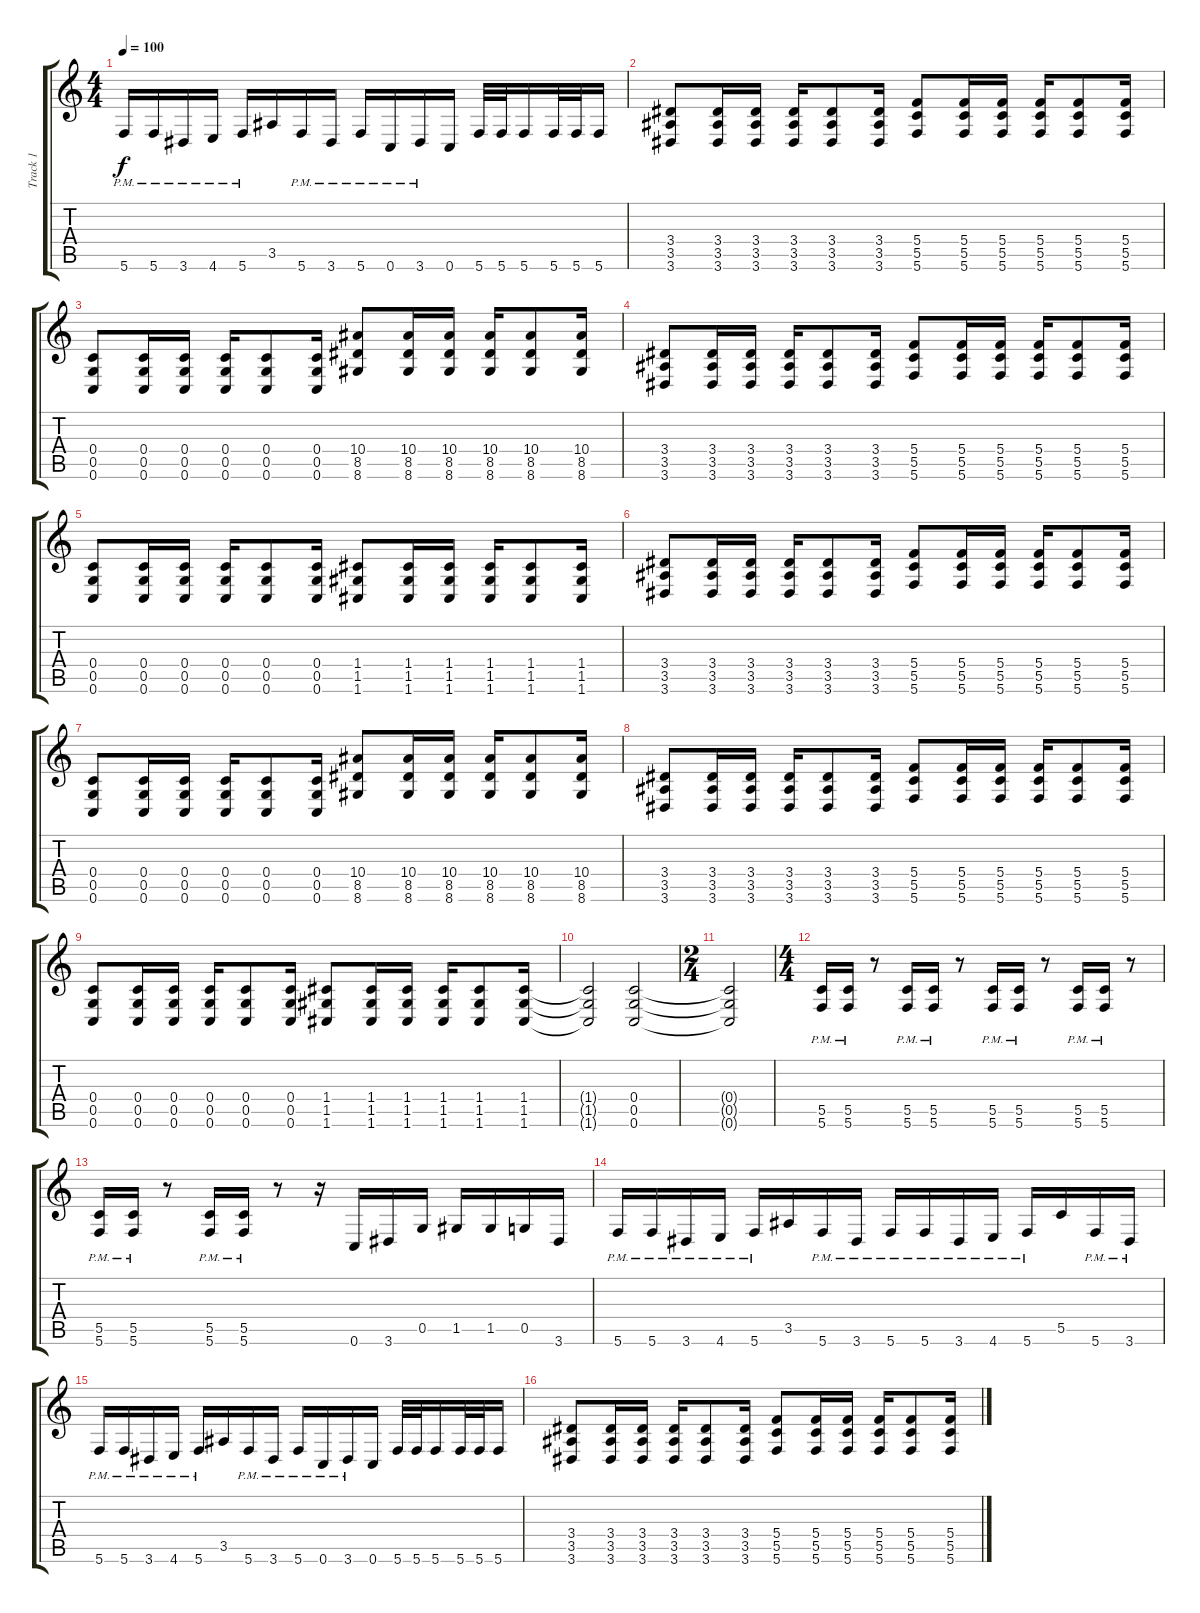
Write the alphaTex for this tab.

\track ("Track 1" "Track 1") {instrument distortionguitar}
\staff {score tabs}
\tuning (D4 A3 F3 C3 G2 C2) {hide}
\ts (4 4)
\tempo 100
\clef g2
\ks c
5.6{pm}.16{dy f} 5.6{pm}.16 3.6{pm}.16 4.6{pm}.16 5.6{pm}.16 3.5.16 5.6{pm}.16 3.6{pm}.16 5.6{pm}.16 0.6{pm}.16 3.6{pm}.16 0.6.16 5.6.32 5.6.32 5.6.16 5.6.32 5.6.32 5.6.16 |
(3.4 3.5 3.6).8 (3.4 3.5 3.6).16 (3.4 3.5 3.6).16 (3.4 3.5 3.6).16 (3.4 3.5 3.6).8 (3.4 3.5 3.6).16 (5.4 5.5 5.6).8 (5.4 5.5 5.6).16 (5.4 5.5 5.6).16 (5.4 5.5 5.6).16 (5.4 5.5 5.6).8 (5.4 5.5 5.6).16 |
(0.4 0.5 0.6).8 (0.4 0.5 0.6).16 (0.4 0.5 0.6).16 (0.4 0.5 0.6).16 (0.4 0.5 0.6).8 (0.4 0.5 0.6).16 (10.4 8.5 8.6).8 (10.4 8.5 8.6).16 (10.4 8.5 8.6).16 (10.4 8.5 8.6).16 (10.4 8.5 8.6).8 (10.4 8.5 8.6).16 |
(3.4 3.5 3.6).8 (3.4 3.5 3.6).16 (3.4 3.5 3.6).16 (3.4 3.5 3.6).16 (3.4 3.5 3.6).8 (3.4 3.5 3.6).16 (5.4 5.5 5.6).8 (5.4 5.5 5.6).16 (5.4 5.5 5.6).16 (5.4 5.5 5.6).16 (5.4 5.5 5.6).8 (5.4 5.5 5.6).16 |
(0.4 0.5 0.6).8 (0.4 0.5 0.6).16 (0.4 0.5 0.6).16 (0.4 0.5 0.6).16 (0.4 0.5 0.6).8 (0.4 0.5 0.6).16 (1.4 1.5 1.6).8 (1.4 1.5 1.6).16 (1.4 1.5 1.6).16 (1.4 1.5 1.6).16 (1.4 1.5 1.6).8 (1.4 1.5 1.6).16 |
(3.4 3.5 3.6).8 (3.4 3.5 3.6).16 (3.4 3.5 3.6).16 (3.4 3.5 3.6).16 (3.4 3.5 3.6).8 (3.4 3.5 3.6).16 (5.4 5.5 5.6).8 (5.4 5.5 5.6).16 (5.4 5.5 5.6).16 (5.4 5.5 5.6).16 (5.4 5.5 5.6).8 (5.4 5.5 5.6).16 |
(0.4 0.5 0.6).8 (0.4 0.5 0.6).16 (0.4 0.5 0.6).16 (0.4 0.5 0.6).16 (0.4 0.5 0.6).8 (0.4 0.5 0.6).16 (10.4 8.5 8.6).8 (10.4 8.5 8.6).16 (10.4 8.5 8.6).16 (10.4 8.5 8.6).16 (10.4 8.5 8.6).8 (10.4 8.5 8.6).16 |
(3.4 3.5 3.6).8 (3.4 3.5 3.6).16 (3.4 3.5 3.6).16 (3.4 3.5 3.6).16 (3.4 3.5 3.6).8 (3.4 3.5 3.6).16 (5.4 5.5 5.6).8 (5.4 5.5 5.6).16 (5.4 5.5 5.6).16 (5.4 5.5 5.6).16 (5.4 5.5 5.6).8 (5.4 5.5 5.6).16 |
(0.4 0.5 0.6).8 (0.4 0.5 0.6).16 (0.4 0.5 0.6).16 (0.4 0.5 0.6).16 (0.4 0.5 0.6).8 (0.4 0.5 0.6).16 (1.4 1.5 1.6).8 (1.4 1.5 1.6).16 (1.4 1.5 1.6).16 (1.4 1.5 1.6).16 (1.4 1.5 1.6).8 (1.4 1.5 1.6).16 |
(1.4{t} 1.5{t} 1.6{t}).2 (0.4 0.5 0.6).2 |
\ts (2 4)
(0.4{t} 0.5{t} 0.6{t}).2 |
\ts (4 4)
(5.5{pm} 5.6{pm}).16 (5.5{pm} 5.6{pm}).16 r.8 (5.5{pm} 5.6{pm}).16 (5.5{pm} 5.6{pm}).16 r.8 (5.5{pm} 5.6{pm}).16 (5.5{pm} 5.6{pm}).16 r.8 (5.5{pm} 5.6{pm}).16 (5.5{pm} 5.6{pm}).16 r.8 |
(5.5{pm} 5.6{pm}).16 (5.5{pm} 5.6{pm}).16 r.8 (5.5{pm} 5.6{pm}).16 (5.5{pm} 5.6{pm}).16 r.8 r.16 0.6.16 3.6.16 0.5.16 1.5.16 1.5.16 0.5.16 3.6.16 |
5.6{pm}.16 5.6{pm}.16 3.6{pm}.16 4.6{pm}.16 5.6{pm}.16 3.5.16 5.6{pm}.16 3.6{pm}.16 5.6{pm}.16 5.6{pm}.16 3.6{pm}.16 4.6{pm}.16 5.6{pm}.16 5.5.16 5.6{pm}.16 3.6{pm}.16 |
5.6{pm}.16 5.6{pm}.16 3.6{pm}.16 4.6{pm}.16 5.6{pm}.16 3.5.16 5.6{pm}.16 3.6{pm}.16 5.6{pm}.16 0.6{pm}.16 3.6{pm}.16 0.6.16 5.6.32 5.6.32 5.6.16 5.6.32 5.6.32 5.6.16 |
(3.4 3.5 3.6).8 (3.4 3.5 3.6).16 (3.4 3.5 3.6).16 (3.4 3.5 3.6).16 (3.4 3.5 3.6).8 (3.4 3.5 3.6).16 (5.4 5.5 5.6).8 (5.4 5.5 5.6).16 (5.4 5.5 5.6).16 (5.4 5.5 5.6).16 (5.4 5.5 5.6).8 (5.4 5.5 5.6).16
